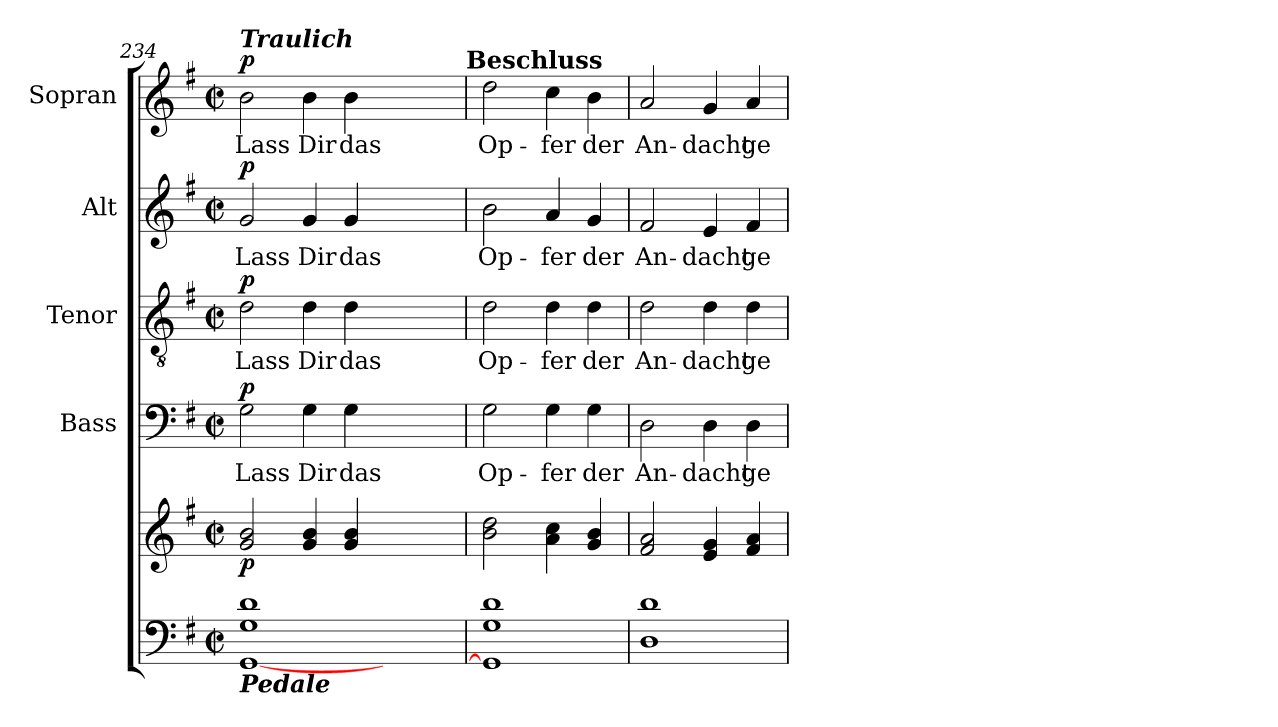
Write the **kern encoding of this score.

**kern	**kern	**dynam	**kern	**text	**dynam	**kern	**text	**dynam	**kern	**text	**dynam	**kern	**text	**dynam
*part5	*part5	*part5	*part4	*part4	*part4	*part3	*part3	*part3	*part2	*part2	*part2	*part1	*part1	*part1
*staff6	*staff5	*staff5/6	*staff4	*staff4	*staff4	*staff3	*staff3	*staff3	*staff2	*staff2	*staff2	*staff1	*staff1	*staff1
*	*	*	*I"Bass	*	*	*I"Tenor	*	*	*I"Alt	*	*	*I"Sopran	*	*
*	*	*	*I'B.	*	*	*I'T.	*	*	*I'A.	*	*	*I'S.	*	*
!!LO:PB:g=z
*clefF4	*clefG2	*	*clefF4	*	*	*clefGv2	*	*	*clefG2	*	*	*clefG2	*	*
*k[f#]	*k[f#]	*	*k[f#]	*	*	*k[f#]	*	*	*k[f#]	*	*	*k[f#]	*	*
*G:	*G:	*	*G:	*	*	*G:	*	*	*G:	*	*	*G:	*	*
*M2/2	*M2/2	*	*M2/2	*	*	*M2/2	*	*	*M2/2	*	*	*M2/2	*	*
*met(c|)	*met(c|)	*	*met(c|)	*	*	*met(c|)	*	*	*met(c|)	*	*	*met(c|)	*	*
=234	=234	=234	=234	=234	=234	=234	=234	=234	=234	=234	=234	=234	=234	=234
!	!	!	!	!	!	!	!	!	!	!	!	!LO:TX:a:Bi:t=Traulich	!	!
!LO:TX:b:Bi:t=Pedale	!	!	!	!	!	!	!	!	!	!	!	!	!	!
!	!	!LO:DY:b	!	!LO:LY:b	!LO:DY:a	!	!LO:LY:b	!LO:DY:a	!	!LO:LY:b	!LO:DY:a	!	!LO:LY:b	!LO:DY:a
[<1GG 1G 1d	2g/ 2b/	p	2G\	Lass	p	2d\	Lass	p	2g/	Lass	p	2b\	Lass	p
!	!	!	!	!LO:LY:b	!	!	!LO:LY:b	!	!	!LO:LY:b	!	!	!LO:LY:b	!
.	4g/ 4b/	.	4G\	Dir	.	4d\	Dir	.	4g/	Dir	.	4b\	Dir	.
!	!	!	!	!LO:LY:b	!	!	!LO:LY:b	!	!	!LO:LY:b	!	!	!LO:LY:b	!
.	4g/ 4b/	.	4G\	das	.	4d\	das	.	4g/	das	.	4b\	das	.
2.ryy	2.ryy	.	2.ryy	.	.	2.ryy	.	.	2.ryy	.	.	2.ryy	.	.
!	!	!	!	!	!	!	!	!	!	!	!	!LO:TX:a:B:t=Beschluss	!	!
=235	=235	=235	=235	=235	=235	=235	=235	=235	=235	=235	=235	=235	=235	=235
!	!	!	!	!LO:LY:b	!	!	!LO:LY:b	!	!	!LO:LY:b	!	!	!LO:LY:b	!
1GG] 1G 1d	2b\ 2dd\	.	2G\	Op-	.	2d\	Op-	.	2b\	Op-	.	2dd\	Op-	.
!	!	!	!	!LO:LY:b	!	!	!LO:LY:b	!	!	!LO:LY:b	!	!	!LO:LY:b	!
.	4a\ 4cc\	.	4G\	-fer	.	4d\	-fer	.	4a/	-fer	.	4cc\	-fer	.
!	!	!	!	!LO:LY:b	!	!	!LO:LY:b	!	!	!LO:LY:b	!	!	!LO:LY:b	!
.	4g/ 4b/	.	4G\	der	.	4d\	der	.	4g/	der	.	4b\	der	.
=236	=236	=236	=236	=236	=236	=236	=236	=236	=236	=236	=236	=236	=236	=236
!	!	!	!	!LO:LY:b	!	!	!LO:LY:b	!	!	!LO:LY:b	!	!	!LO:LY:b	!
1D 1d	2f#/ 2a/	.	2D\	An-	.	2d\	An-	.	2f#/	An-	.	2a/	An-	.
!	!	!	!	!LO:LY:b	!	!	!LO:LY:b	!	!	!LO:LY:b	!	!	!LO:LY:b	!
.	4e/ 4g/	.	4D\	-dacht	.	4d\	-dacht	.	4e/	-dacht	.	4g/	-dacht	.
!	!	!	!	!LO:LY:b	!	!	!LO:LY:b	!	!	!LO:LY:b	!	!	!LO:LY:b	!
.	4f#/ 4a/	.	4D\	ge-	.	4d\	ge-	.	4f#/	ge-	.	4a/	ge-	.
=	=	=	=	=	=	=	=	=	=	=	=	=	=	=
*-	*-	*-	*-	*-	*-	*-	*-	*-	*-	*-	*-	*-	*-	*-
